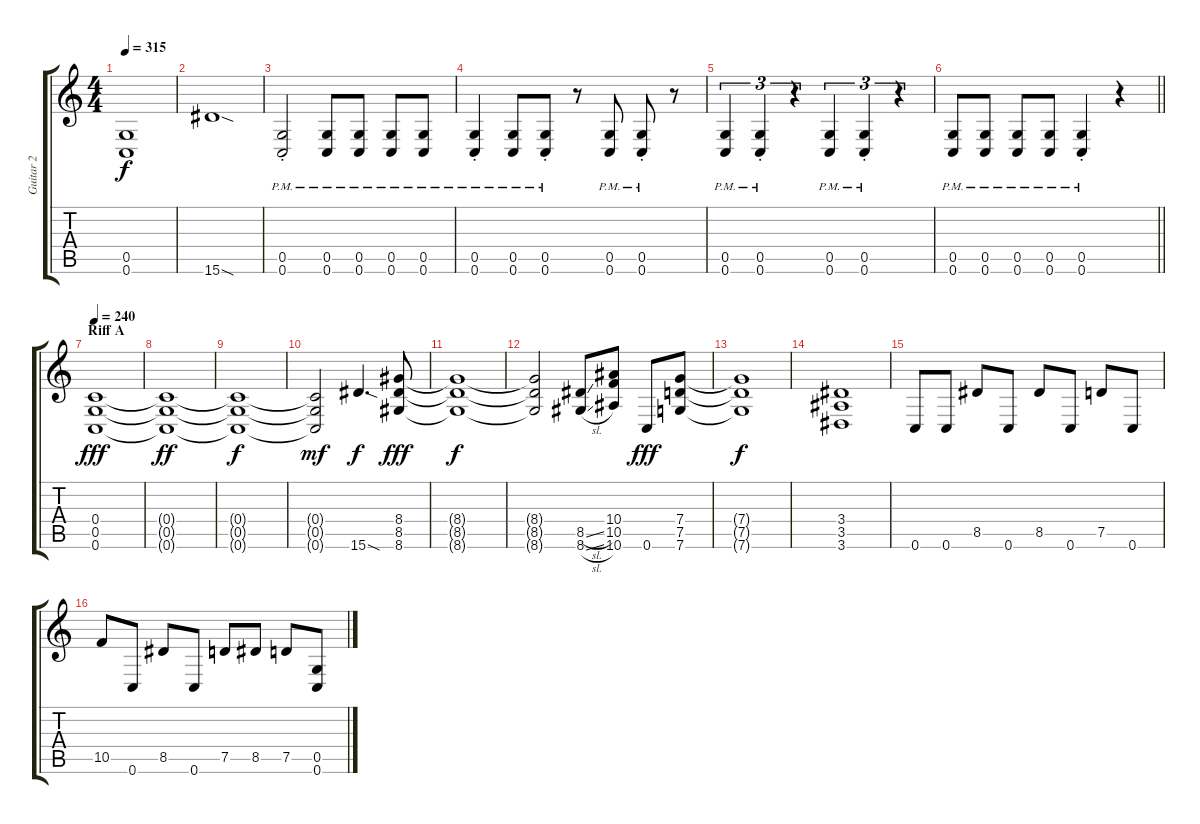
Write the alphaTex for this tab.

\track ("Guitar 2" "Guitar 2") {instrument distortionguitar}
\staff {score tabs}
\tuning (D4 A3 F3 C3 G2 C2) {hide}
\ts (4 4)
\tempo 315
\clef g2
\ks c
(0.5 0.6).1{dy f} |
15.6{sod}.1 |
(0.5{pm st} 0.6{pm st}).2 (0.5{pm} 0.6{pm}).8 (0.5{pm} 0.6{pm}).8 (0.5{pm} 0.6{pm}).8 (0.5{pm} 0.6{pm}).8 |
(0.5{pm st} 0.6{pm st}).4 (0.5{pm} 0.6{pm}).8 (0.5{pm st} 0.6{pm st}).8 r.8 (0.5{pm} 0.6{pm}).8 (0.5{pm st} 0.6{pm st}).8 r.8 |
(0.5{pm} 0.6{pm}).4{tu (3 2)} (0.5{pm st} 0.6{pm st}).4{tu (3 2)} r.4{tu (3 2)} (0.5{pm} 0.6{pm}).4{tu (3 2)} (0.5{pm st} 0.6{pm st}).4{tu (3 2)} r.4{tu (3 2)} |
\barLineRight lightlight
(0.5{pm} 0.6{pm}).8 (0.5{pm} 0.6{pm}).8 (0.5{pm} 0.6{pm}).8 (0.5{pm} 0.6{pm}).8 (0.5{pm st} 0.6{pm st}).4 r.4 |
\section ("" "Riff A")
\tempo 240
(0.4 0.5 0.6).1{dy fff} |
(0.4{t} 0.5{t} 0.6{t}).1{dy ff} |
(0.4{t} 0.5{t} 0.6{t}).1{dy f} |
(0.4{t} 0.5{t} 0.6{t}).2{dy mf} 15.6{sod}.4{d dy f} (8.4 8.5 8.6).8{dy fff} |
(8.4{t} 8.5{t} 8.6{t}).1{dy f} |
(8.4{t} 8.5{t} 8.6{t}).2 (8.5{sl} 8.6{sl}).8 (10.4 10.5 10.6).8 0.6.8{dy fff} (7.4 7.5 7.6).8 |
(7.4{t} 7.5{t} 7.6{t}).1{dy f} |
(3.4 3.5 3.6).1 |
0.6.8 0.6.8 8.5.8 0.6.8 8.5.8 0.6.8 7.5.8 0.6.8 |
10.5.8 0.6.8 8.5.8 0.6.8 7.5.8 8.5.8 7.5.8 (0.5 0.6).8
